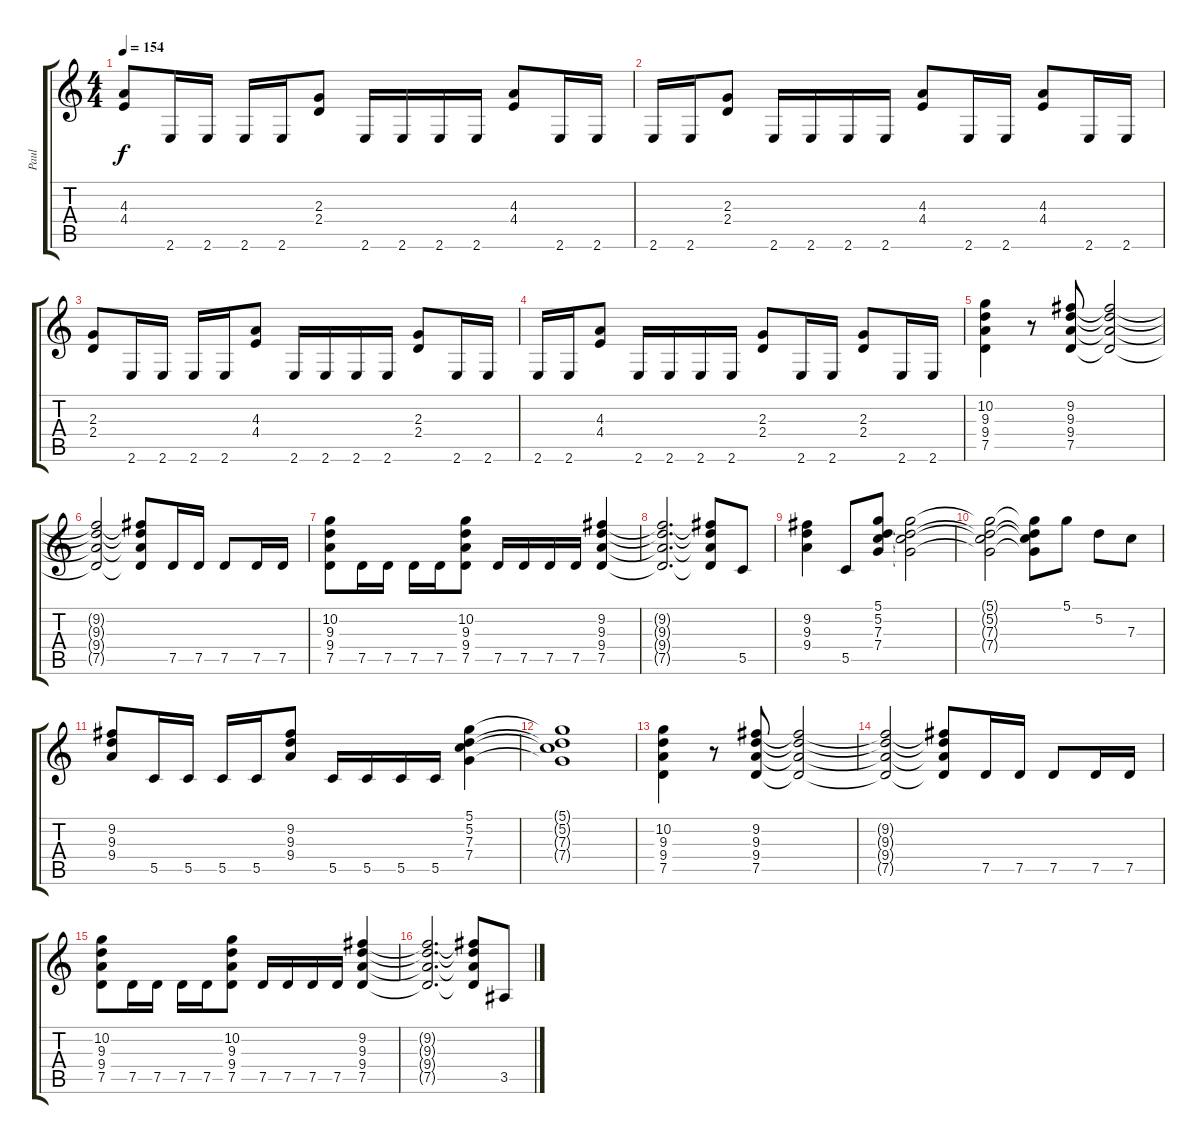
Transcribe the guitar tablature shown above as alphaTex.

\track ("Paul" "Paul") {instrument distortionguitar}
\staff {score tabs}
\tuning (D4 A3 F3 C3 G2 D2) {hide}
\ts (4 4)
\tempo 154
\clef g2
\ks c
(4.3 4.4).8{dy f} 2.6.16 2.6.16 2.6.16 2.6.16 (2.3 2.4).8 2.6.16 2.6.16 2.6.16 2.6.16 (4.3 4.4).8 2.6.16 2.6.16 |
2.6.16 2.6.16 (2.3 2.4).8 2.6.16 2.6.16 2.6.16 2.6.16 (4.3 4.4).8 2.6.16 2.6.16 (4.3 4.4).8 2.6.16 2.6.16 |
(2.3 2.4).8 2.6.16 2.6.16 2.6.16 2.6.16 (4.3 4.4).8 2.6.16 2.6.16 2.6.16 2.6.16 (2.3 2.4).8 2.6.16 2.6.16 |
2.6.16 2.6.16 (4.3 4.4).8 2.6.16 2.6.16 2.6.16 2.6.16 (2.3 2.4).8 2.6.16 2.6.16 (2.3 2.4).8 2.6.16 2.6.16 |
(10.2 9.3 9.4 7.5).4 r.8 (9.2 9.3 9.4 7.5).8 (9.2{t} 9.3{t} 9.4{t} 7.5{t}).2 |
(9.2{t} 9.3{t} 9.4{t} 7.5{t}).2 (9.2{t} 9.3{t} 9.4{t} 7.5{t}).8 7.5.16 7.5.16 7.5.8 7.5.16 7.5.16 |
(10.2 9.3 9.4 7.5).8 7.5.16 7.5.16 7.5.16 7.5.16 (10.2 9.3 9.4 7.5).8 7.5.16 7.5.16 7.5.16 7.5.16 (9.2 9.3 9.4 7.5).4 |
(9.2{t} 9.3{t} 9.4{t} 7.5{t}).2{d} (9.2{t} 9.3{t} 9.4{t} 7.5{t}).8 5.5.8 |
(9.2 9.3 9.4).4 5.5.8 (5.1 5.2 7.3 7.4).8 (5.1{t} 5.2{t} 7.3{t} 7.4{t}).2 |
(5.1{t} 5.2{t} 7.3{t} 7.4{t}).2 (5.1{t} 5.2{t} 7.3{t} 7.4{t}).8 5.1.8 5.2.8 7.3.8 |
(9.2 9.3 9.4).8 5.5.16 5.5.16 5.5.16 5.5.16 (9.2 9.3 9.4).8 5.5.16 5.5.16 5.5.16 5.5.16 (5.1 5.2 7.3 7.4).4 |
(5.1{t} 5.2{t} 7.3{t} 7.4{t}).1 |
(10.2 9.3 9.4 7.5).4 r.8 (9.2 9.3 9.4 7.5).8 (9.2{t} 9.3{t} 9.4{t} 7.5{t}).2 |
(9.2{t} 9.3{t} 9.4{t} 7.5{t}).2 (9.2{t} 9.3{t} 9.4{t} 7.5{t}).8 7.5.16 7.5.16 7.5.8 7.5.16 7.5.16 |
(10.2 9.3 9.4 7.5).8 7.5.16 7.5.16 7.5.16 7.5.16 (10.2 9.3 9.4 7.5).8 7.5.16 7.5.16 7.5.16 7.5.16 (9.2 9.3 9.4 7.5).4 |
(9.2{t} 9.3{t} 9.4{t} 7.5{t}).2{d} (9.2{t} 9.3{t} 9.4{t} 7.5{t}).8 3.5.8
